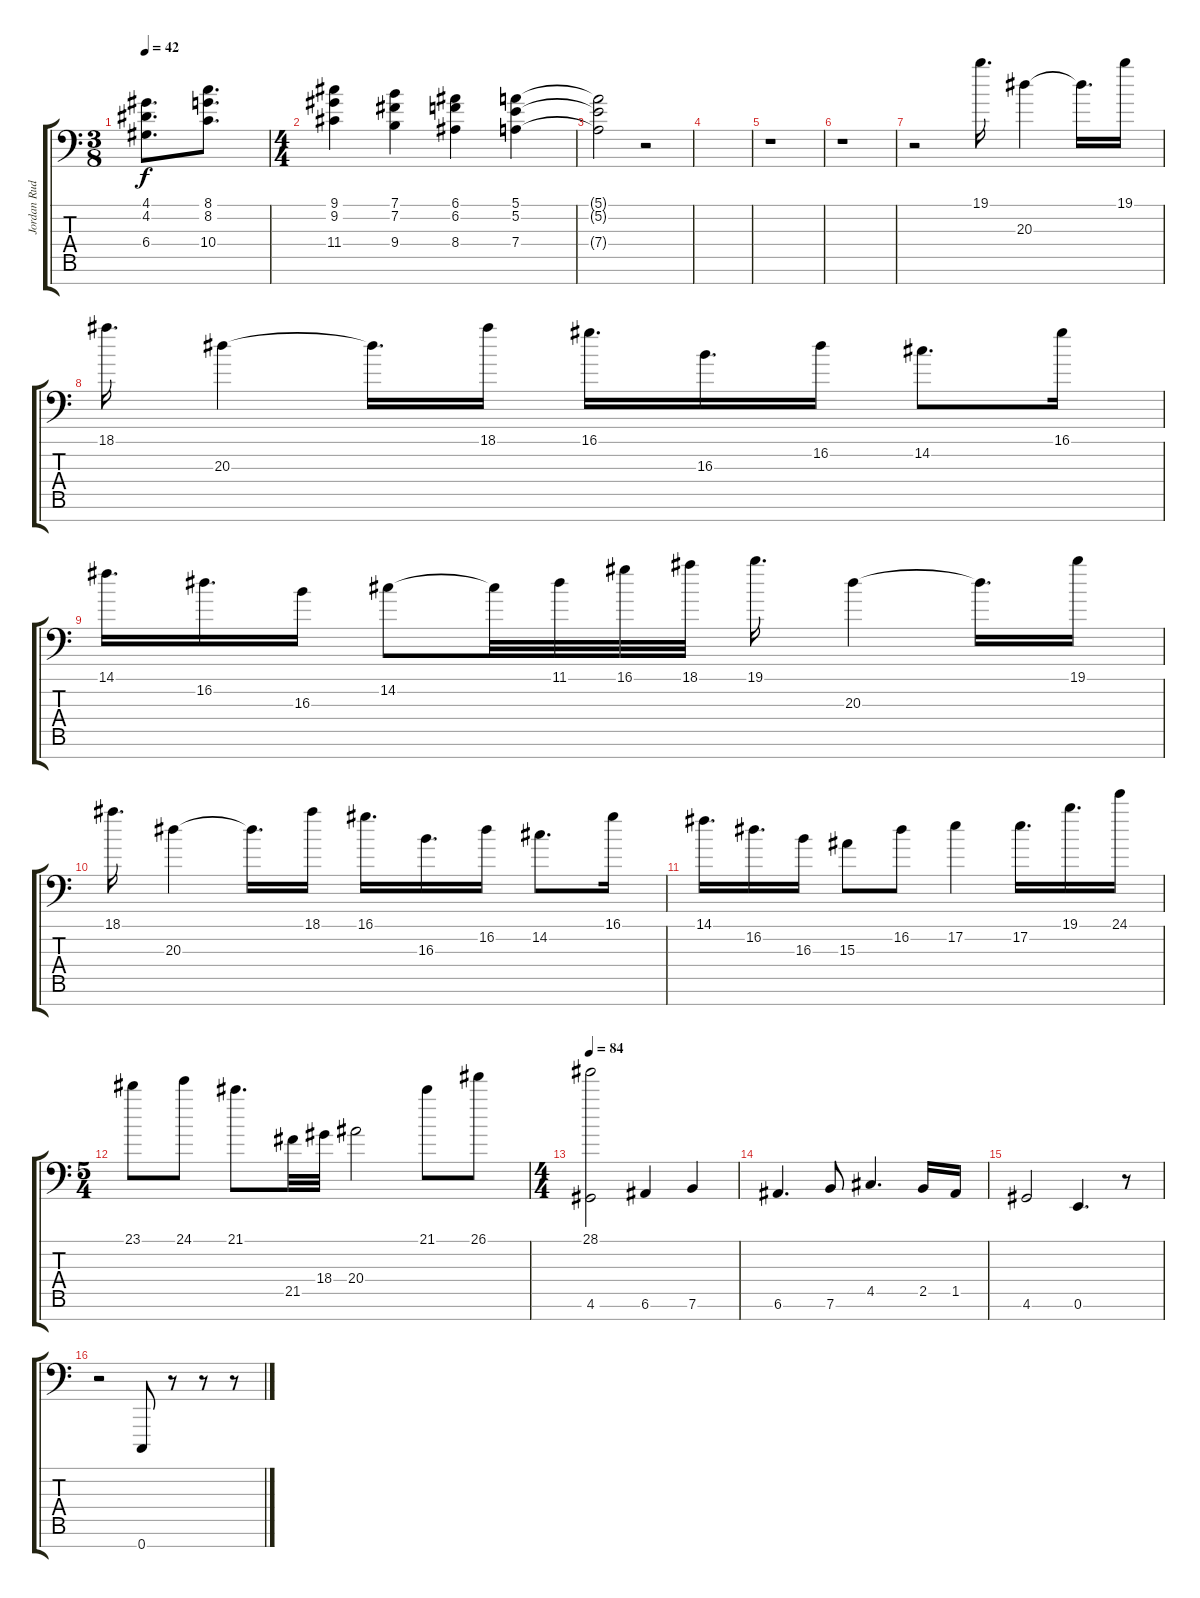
\track ("Jordan Rudess" "Jordan Rud") {instrument lead2sawtooth}
\staff {score tabs}
\tuning (E4 B3 G3 D3 A2 E2 C-1) {hide}
\ts (3 8)
\tempo 42
\clef f4
\ks c
(4.1 4.2 6.4).8{d dy f} (8.1 8.2 10.4).8{d} |
\ts (4 4)
(9.1 9.2 11.4).4 (7.1 7.2 9.4).4 (6.1 6.2 8.4).4 (5.1 5.2 7.4).4 |
(5.1{t} 5.2{t} 7.4{t}).2 r.2 |
|
r.1 |
r.1 |
r.2 19.1.16{d volume 6 balance 8 instrument stringensemble1} 20.3.4 20.3{t}.16{d} 19.1.16 |
18.1.16{d} 20.3.4 20.3{t}.16{d} 18.1.16 16.1.16{d} 16.3.16{d} 16.2.16 14.2.8{d} 16.1.16 |
14.1.16{d} 16.2.16{d} 16.3.16 14.2.8 14.2{t}.32 11.1.32 16.1.32 18.1.32 19.1.16{d} 20.3.4 20.3{t}.16{d} 19.1.16 |
18.1.16{d} 20.3.4 20.3{t}.16{d} 18.1.16 16.1.16{d} 16.3.16{d} 16.2.16 14.2.8{d} 16.1.16 |
14.1.16{d} 16.2.16{d} 16.3.16 15.3.8 16.2.8 17.2.4{balance 11} 17.2.16{d} 19.1.16{d} 24.1.16 |
\ts (5 4)
23.1.8 24.1.8 21.1.8{d} 21.5.32 18.4.32 20.4.2 21.1.8 26.1.8 |
\ts (4 4)
\tempo 84
(28.1 4.6).2{volume 10} 6.6.4 7.6.4 |
6.6.4{d} 7.6.8 4.5.4{d} 2.5.16 1.5.16 |
4.6.2 0.6.4{d} r.8 |
r.2 0.7.8 r.8 r.8 r.8
